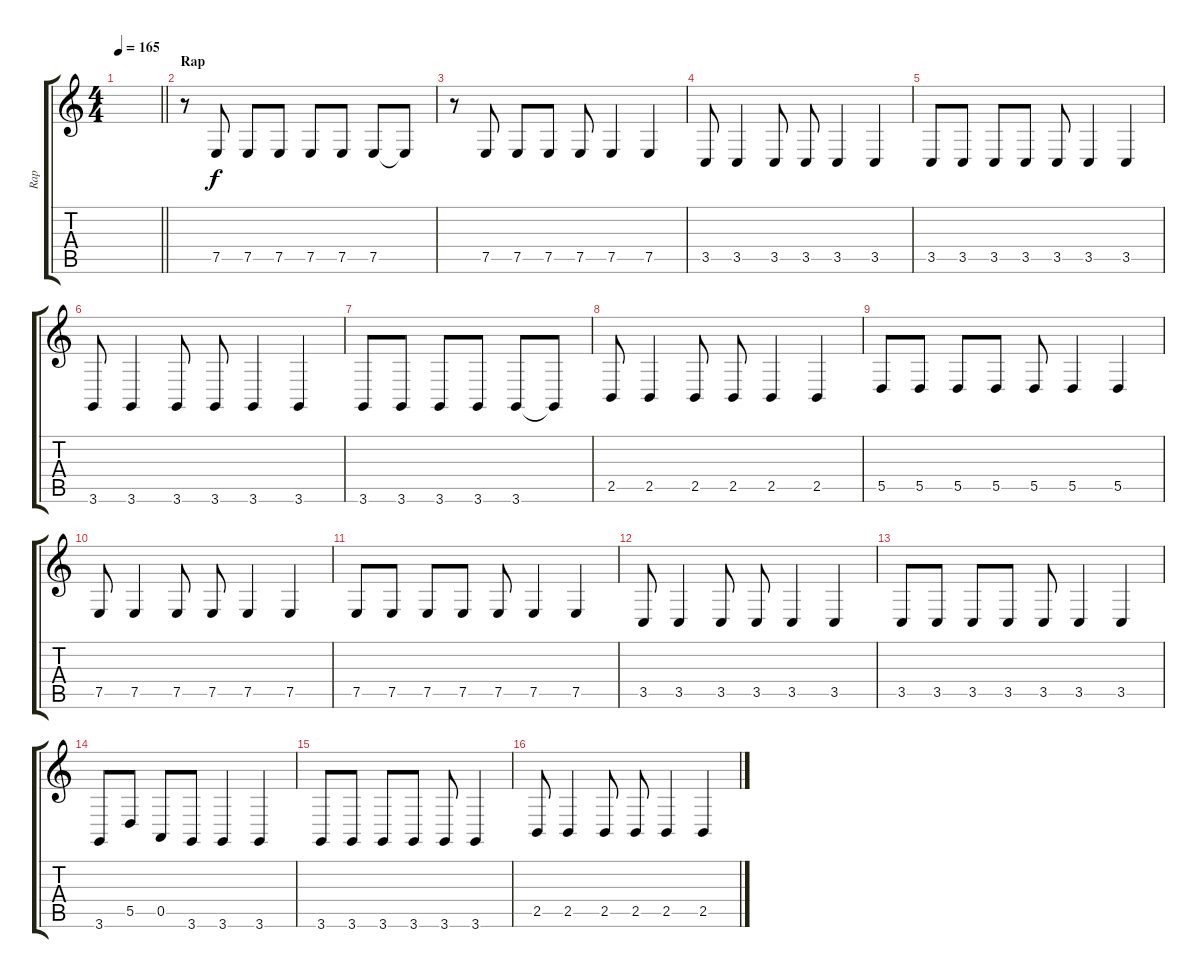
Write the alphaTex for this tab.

\track ("Rap" "Rap") {instrument clarinet}
\staff {score tabs}
\tuning (E4 B3 G3 D3 A2 E2) {hide}
\ts (4 4)
\tempo 165
\clef g2
\barLineRight lightlight
\ks c
|
\section ("" "Rap")
r.8 7.5.8 7.5.8 7.5.8 7.5.8 7.5.8 7.5.8 7.5{t}.8 |
r.8 7.5.8 7.5.8 7.5.8 7.5.8 7.5.4 7.5.4 |
3.5.8 3.5.4 3.5.8 3.5.8 3.5.4 3.5.4 |
3.5.8 3.5.8 3.5.8 3.5.8 3.5.8 3.5.4 3.5.4 |
3.6.8 3.6.4 3.6.8 3.6.8 3.6.4 3.6.4 |
3.6.8 3.6.8 3.6.8 3.6.8 3.6.8 3.6{t}.8 |
2.5.8 2.5.4 2.5.8 2.5.8 2.5.4 2.5.4 |
5.5.8 5.5.8 5.5.8 5.5.8 5.5.8 5.5.4 5.5.4 |
7.5.8 7.5.4 7.5.8 7.5.8 7.5.4 7.5.4 |
7.5.8 7.5.8 7.5.8 7.5.8 7.5.8 7.5.4 7.5.4 |
3.5.8 3.5.4 3.5.8 3.5.8 3.5.4 3.5.4 |
3.5.8 3.5.8 3.5.8 3.5.8 3.5.8 3.5.4 3.5.4 |
3.6.8 5.5.8 0.5.8 3.6.8 3.6.4 3.6.4 |
3.6.8 3.6.8 3.6.8 3.6.8 3.6.8 3.6.4 |
2.5.8 2.5.4 2.5.8 2.5.8 2.5.4 2.5.4
